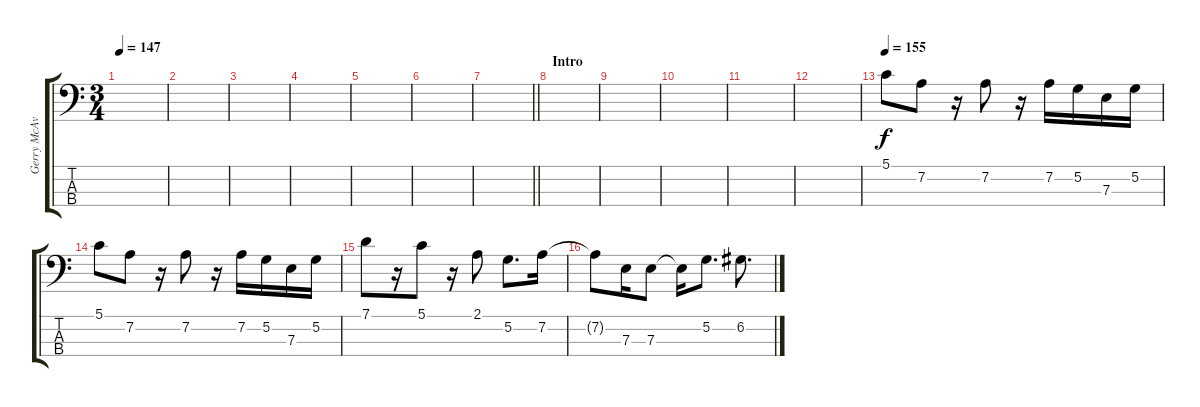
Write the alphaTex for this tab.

\track ("Gerry McAvoy" "Gerry McAv") {instrument electricbasspick}
\staff {score tabs}
\tuning (G2 D2 A1 E1) {hide}
\ts (3 4)
\tempo 147
\clef f4
\ks c
|
|
|
|
|
|
\barLineRight lightlight
|
\section ("" "Intro")
|
|
|
|
|
\tempo 155
5.1.8 7.2.8 r.16 7.2.8 r.16 7.2.16 5.2.16 7.3.16 5.2.16 |
5.1.8 7.2.8 r.16 7.2.8 r.16 7.2.16 5.2.16 7.3.16 5.2.16 |
7.1.8 r.16 5.1.8 r.16 2.1.8 5.2.8{d} 7.2.16 |
7.2{t}.8 7.3.16 7.3.8 7.3{t}.16 5.2.8{d} 6.2.8{d}
